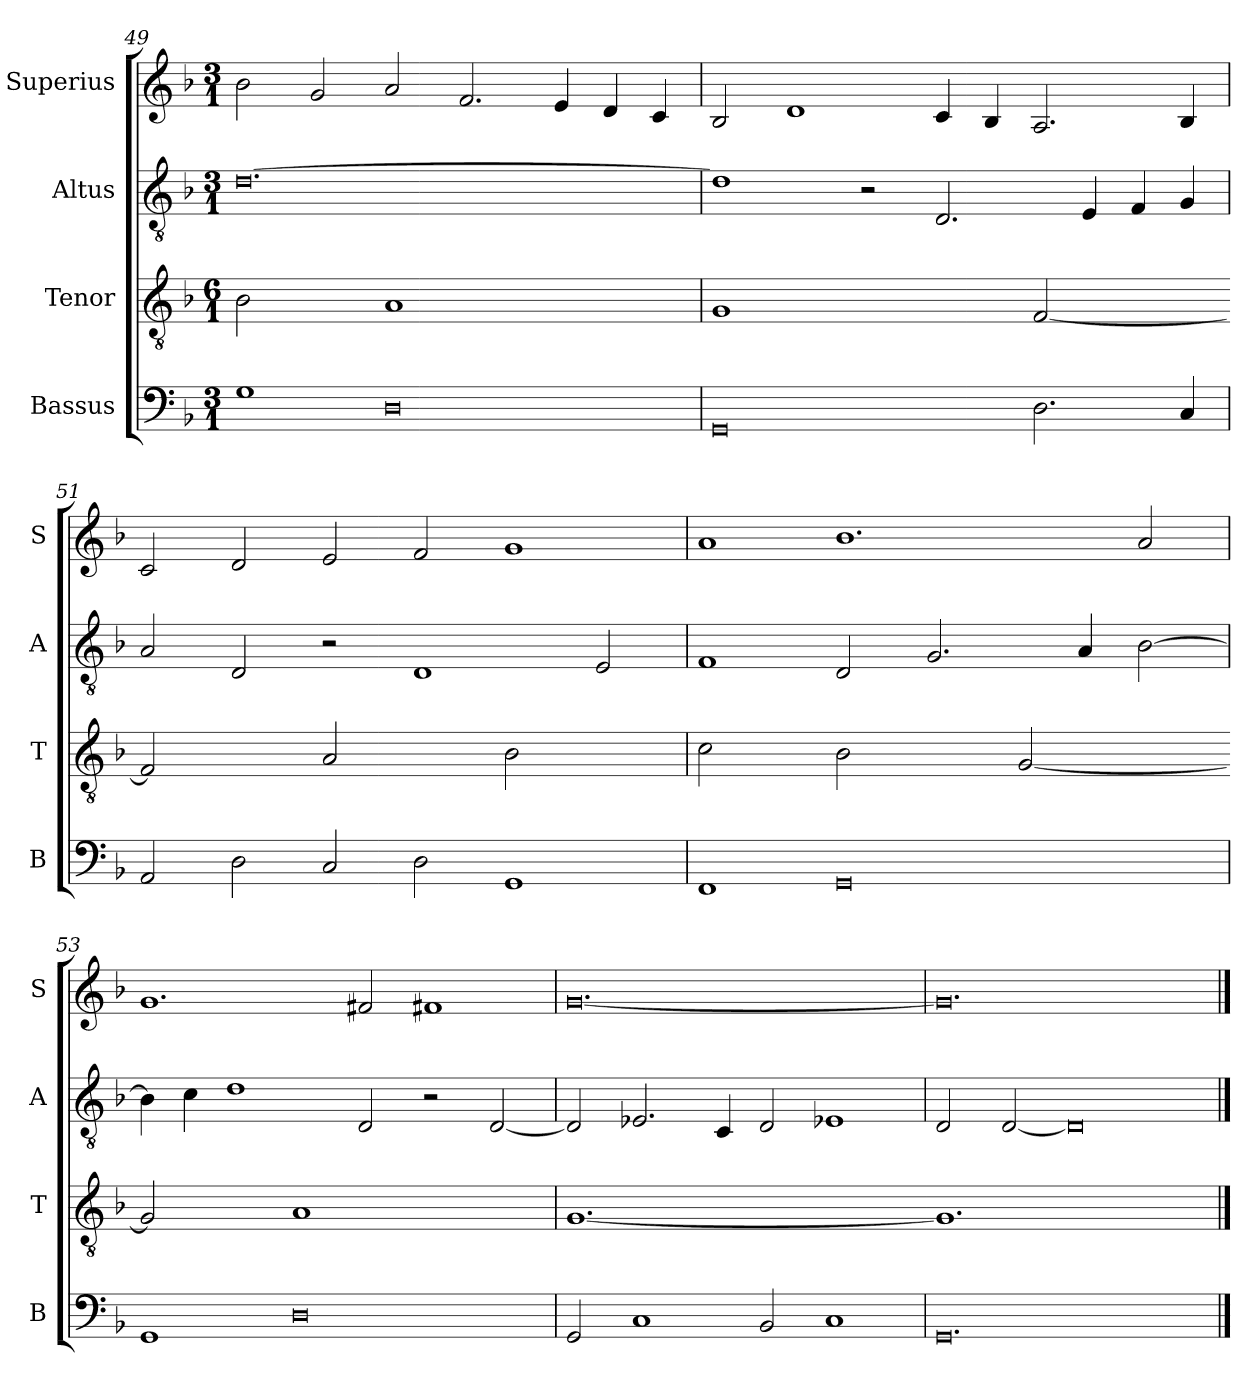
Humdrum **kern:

**kern	**kern	**kern	**kern
*part4	*part3	*part2	*part1
*staff4	*staff3	*staff2	*staff1
*I"Bassus	*I"Tenor	*I"Altus	*I"Superius
*I'B	*I'T	*I'A	*I'S
*clefF4	*clefGv2	*clefGv2	*clefG2
*k[b-]	*k[b-]	*k[b-]	*k[b-]
*M3/1	*M6/1	*M3/1	*M3/1
=49	=49	=49	=49
!	!LO:N:vis=2	!	!
1G	1B-	[0.d	2b-\
.	.	.	2g/
!	!LO:N:vis=1	!	!
0D	0A	.	2a/
.	.	.	2.f/
.	.	.	4e/
.	.	.	4d/
.	.	.	4c/
=50	=50	=50	=50
!	!LO:N:vis=1	!	!
0GG	0G	1d]	2B-/
.	.	.	1d
.	.	2r	.
.	.	2.D/	4c/
.	.	.	4B-/
!	!LO:N:vis=2	!	!
2.D\	[1F	.	2.A/
.	.	4E/	.
.	.	4F/	.
4C/	.	4G/	4B-/
=51	=51-	=51	=51
!	!LO:N:vis=2	!	!
2AA/	1F]	2A/	2c/
2D\	.	2D/	2d/
!	!LO:N:vis=2	!	!
2C/	1A	2r	2e/
2D\	.	1D	2f/
!	!LO:N:vis=2	!	!
1GG	1B-	.	1g
.	.	2E/	.
=52	=52	=52	=52
!	!LO:N:vis=2	!	!
1FF	1c	1F	1a
!	!LO:N:vis=2	!	!
0GG	1B-	2D/	1.b-
.	.	2.G/	.
!	!LO:N:vis=2	!	!
.	[1G	.	.
.	.	4A/	.
.	.	[2B-\	2a/
=53	=53-	=53	=53
!	!LO:N:vis=2	!	!
1GG	1G]	4B-\]	1.g
.	.	4c\	.
.	.	1d	.
!	!LO:N:vis=1	!	!
0D	0A	.	.
.	.	2D/	2f#X/
.	.	2r	1f#X
.	.	[2D/	.
=54	=54	=54	=54
!	!LO:N:vis=1.	!	!
2GG/	[0.G	2D/]	[0.g
1C	.	2.E-X/	.
.	.	4C/	.
2BB-/	.	2D/	.
1C	.	1E-X	.
=55	=55-	=55	=55
!	!LO:N:vis=1.	!	!
0.GG	0.G]	2D/	0.g]
.	.	[2D/	.
.	.	0D]	.
==	==	==	==
*-	*-	*-	*-
